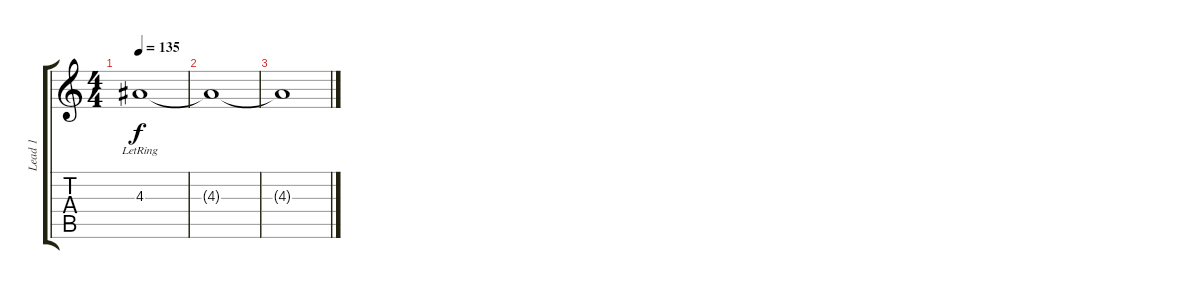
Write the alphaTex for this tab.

\track ("Lead 1" "Lead 1") {instrument distortionguitar}
\staff {score tabs}
\tuning (Eb4 Bb3 Gb3 Db3 Ab2 Eb2) {hide}
\ts (4 4)
\tempo 135
\clef g2
\ks c
4.3{lr}.1{dy f} |
4.3{t}.1 |
4.3{t}.1
